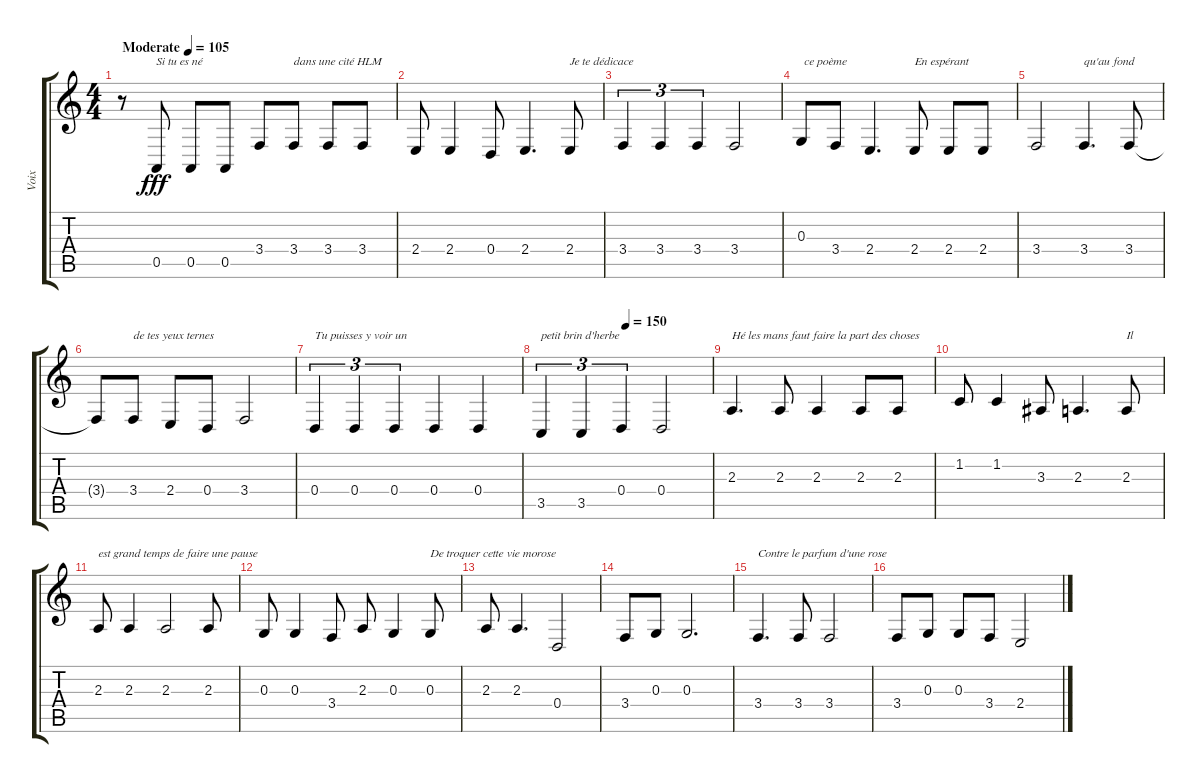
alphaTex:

\track ("Voix" "Voix") {instrument accordion}
\staff {score tabs}
\tuning (E4 B3 G3 D3 A2 E2) {hide}
\ts (4 4)
\tempo (105 "Moderate")
\clef g2
\ks c
r.8{dy fff instrument accordion} 0.5.8{txt "Si tu es né "} 0.5.8 0.5.8 3.4.8 3.4.8{txt "dans une cité HLM"} 3.4.8 3.4.8 |
2.4.8 2.4.4 0.4.8 2.4.4{d} 2.4.8{txt "Je te dédicace"} |
3.4.4{tu (3 2)} 3.4.4{tu (3 2)} 3.4.4{tu (3 2)} 3.4.2 |
0.3.8{txt " ce poème"} 3.4.8 2.4.4{d} 2.4.8{txt "En espérant "} 2.4.8 2.4.8 |
3.4.2 3.4.4{d txt "qu'au fond "} 3.4.8 |
3.4{t}.8 3.4.8{txt "de tes yeux ternes"} 2.4.8 0.4.8 3.4.2 |
0.4.4{tu (3 2) txt "Tu puisses y voir un "} 0.4.4{tu (3 2)} 0.4.4{tu (3 2)} 0.4.4 0.4.4 |
\tempo (150 0.5)
3.5.4{tu (3 2) txt "petit brin d'herbe"} 3.5.4{tu (3 2)} 0.4.4{tu (3 2)} 0.4.2 |
2.3.4{d txt "Hé les mans faut faire la part des choses "} 2.3.8 2.3.4 2.3.8 2.3.8 |
1.2.8 1.2.4 3.3.8 2.3.4{d} 2.3.8{txt "Il "} |
2.3.8{txt "est grand temps de faire une pause"} 2.3.4 2.3.2 2.3.8 |
0.3.8 0.3.4 3.4.8 2.3.8 0.3.4 0.3.8{txt "De troquer cette vie morose"} |
2.3.8 2.3.4{d} 0.4.2 |
3.4.8 0.3.8 0.3.2{d} |
3.4.4{d txt "Contre le parfum d'une rose"} 3.4.8 3.4.2 |
3.4.8 0.3.8 0.3.8 3.4.8 2.4.2
